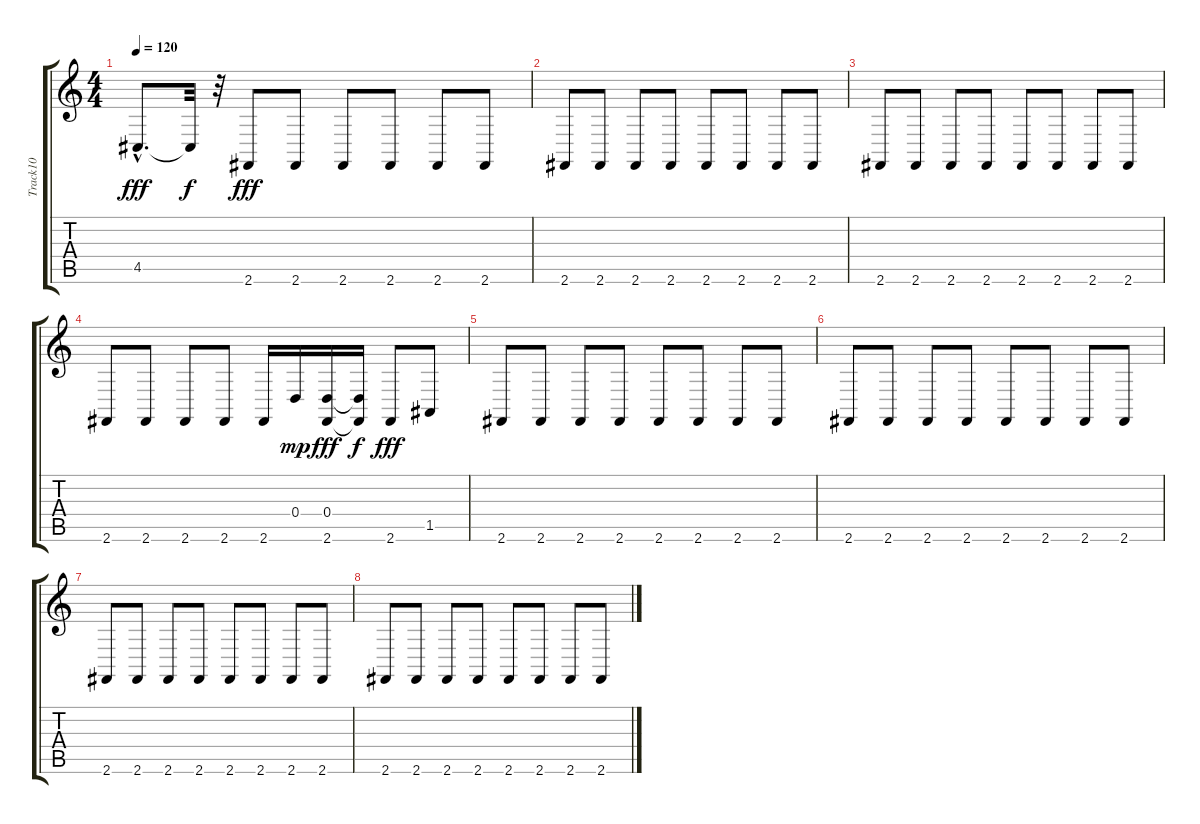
\track ("Track10" "Track10") {instrument drawbarorgan}
\staff {score tabs}
\tuning (E4 B3 G3 D3 A2 E2) {hide}
\ts (4 4)
\tempo 120
\clef g2
\ks c
4.5{hac}.8{d dy fff} 4.5{t}.32{dy f} r.32 2.6.8{dy fff} 2.6.8 2.6.8 2.6.8 2.6.8 2.6.8 |
2.6.8 2.6.8 2.6.8 2.6.8 2.6.8 2.6.8 2.6.8 2.6.8 |
2.6.8 2.6.8 2.6.8 2.6.8 2.6.8 2.6.8 2.6.8 2.6.8 |
2.6.8 2.6.8 2.6.8 2.6.8 2.6.16 0.4.16{dy mp} (0.4 2.6).16{dy fff} (0.4{t} 2.6{t}).16{dy f} 2.6.8{dy fff} 1.5.8 |
2.6.8 2.6.8 2.6.8 2.6.8 2.6.8 2.6.8 2.6.8 2.6.8 |
2.6.8 2.6.8 2.6.8 2.6.8 2.6.8 2.6.8 2.6.8 2.6.8 |
2.6.8 2.6.8 2.6.8 2.6.8 2.6.8 2.6.8 2.6.8 2.6.8 |
2.6.8 2.6.8 2.6.8 2.6.8 2.6.8 2.6.8 2.6.8 2.6.8
